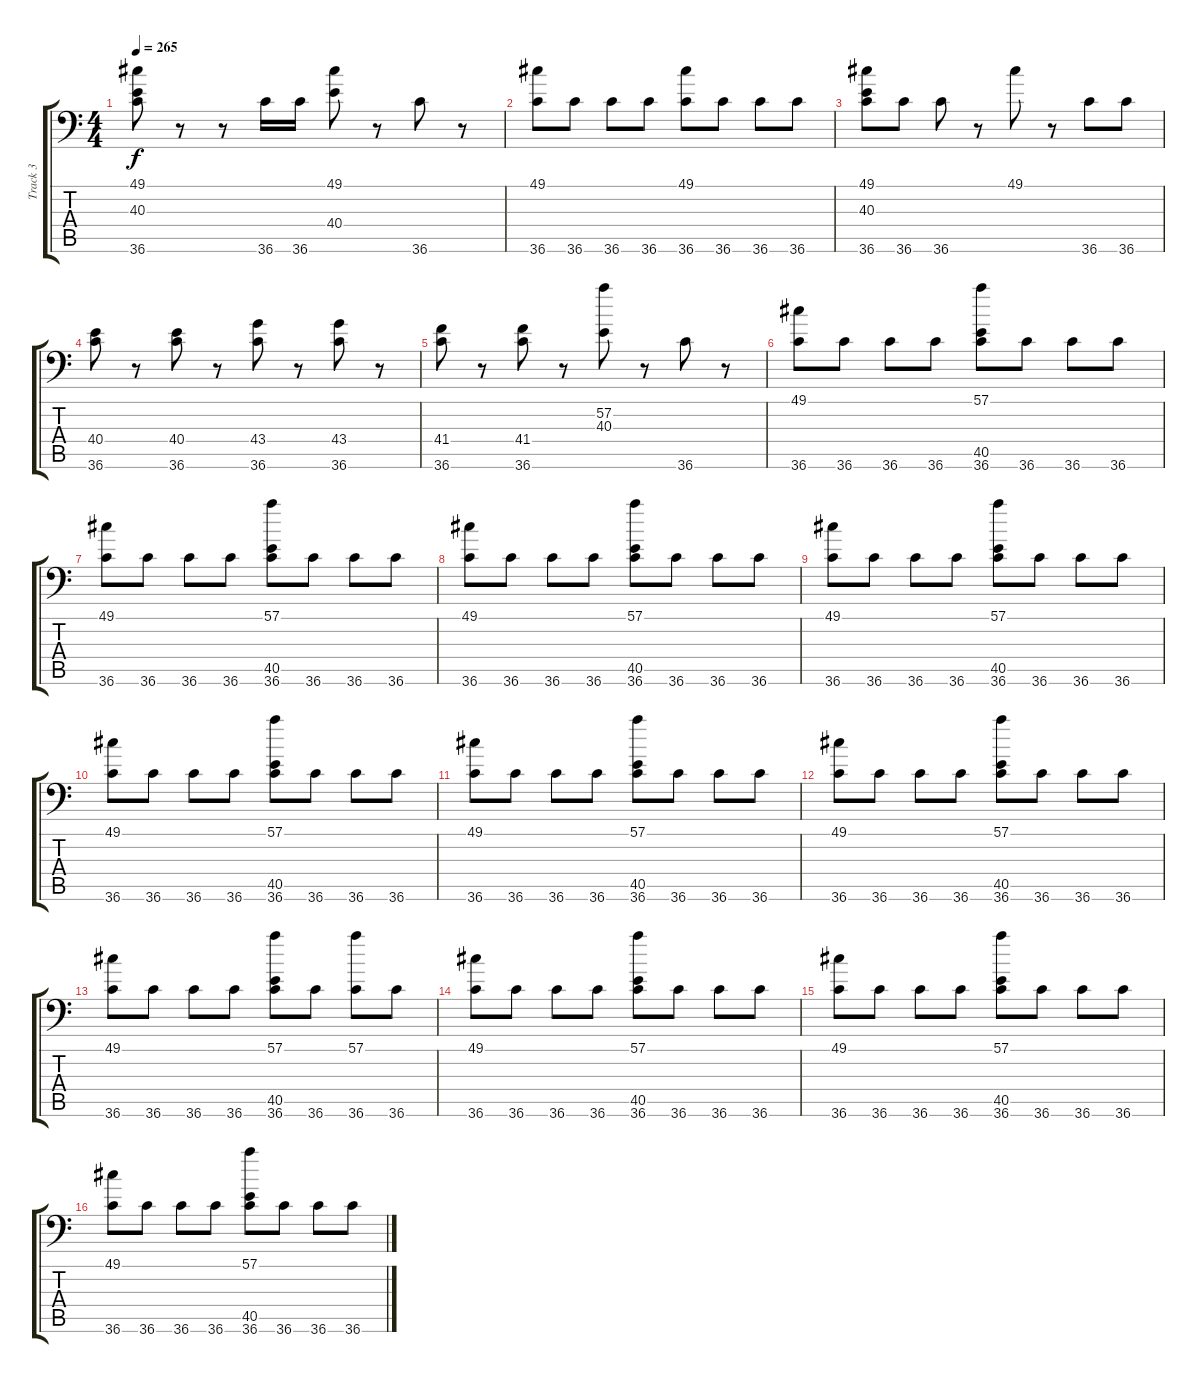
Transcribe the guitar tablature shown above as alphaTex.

\track ("Track 3" "Track 3") {instrument acousticgrandpiano}
\staff {score tabs}
\tuning (C-1 C-1 C-1 C-1 C-1 C-1) {hide}
\ts (4 4)
\tempo 265
\clef f4
\ks c
(49.1 40.3 36.6).8{dy f} r.8 r.8 36.6.16 36.6.16 (49.1 40.4).8 r.8 36.6.8 r.8 |
(49.1 36.6).8 36.6.8 36.6.8 36.6.8 (49.1 36.6).8 36.6.8 36.6.8 36.6.8 |
(49.1 40.3 36.6).8 36.6.8 36.6.8 r.8 49.1.8 r.8 36.6.8 36.6.8 |
(40.4 36.6).8 r.8 (40.4 36.6).8 r.8 (43.4 36.6).8 r.8 (43.4 36.6).8 r.8 |
(41.4 36.6).8 r.8 (41.4 36.6).8 r.8 (57.2 40.3).8 r.8 36.6.8 r.8 |
(49.1 36.6).8 36.6.8 36.6.8 36.6.8 (57.1 40.5 36.6).8 36.6.8 36.6.8 36.6.8 |
(49.1 36.6).8 36.6.8 36.6.8 36.6.8 (57.1 40.5 36.6).8 36.6.8 36.6.8 36.6.8 |
(49.1 36.6).8 36.6.8 36.6.8 36.6.8 (57.1 40.5 36.6).8 36.6.8 36.6.8 36.6.8 |
(49.1 36.6).8 36.6.8 36.6.8 36.6.8 (57.1 40.5 36.6).8 36.6.8 36.6.8 36.6.8 |
(49.1 36.6).8 36.6.8 36.6.8 36.6.8 (57.1 40.5 36.6).8 36.6.8 36.6.8 36.6.8 |
(49.1 36.6).8 36.6.8 36.6.8 36.6.8 (57.1 40.5 36.6).8 36.6.8 36.6.8 36.6.8 |
(49.1 36.6).8 36.6.8 36.6.8 36.6.8 (57.1 40.5 36.6).8 36.6.8 36.6.8 36.6.8 |
(49.1 36.6).8 36.6.8 36.6.8 36.6.8 (57.1 40.5 36.6).8 36.6.8 (57.1 36.6).8 36.6.8 |
(49.1 36.6).8 36.6.8 36.6.8 36.6.8 (57.1 40.5 36.6).8 36.6.8 36.6.8 36.6.8 |
(49.1 36.6).8 36.6.8 36.6.8 36.6.8 (57.1 40.5 36.6).8 36.6.8 36.6.8 36.6.8 |
(49.1 36.6).8 36.6.8 36.6.8 36.6.8 (57.1 40.5 36.6).8 36.6.8 36.6.8 36.6.8
